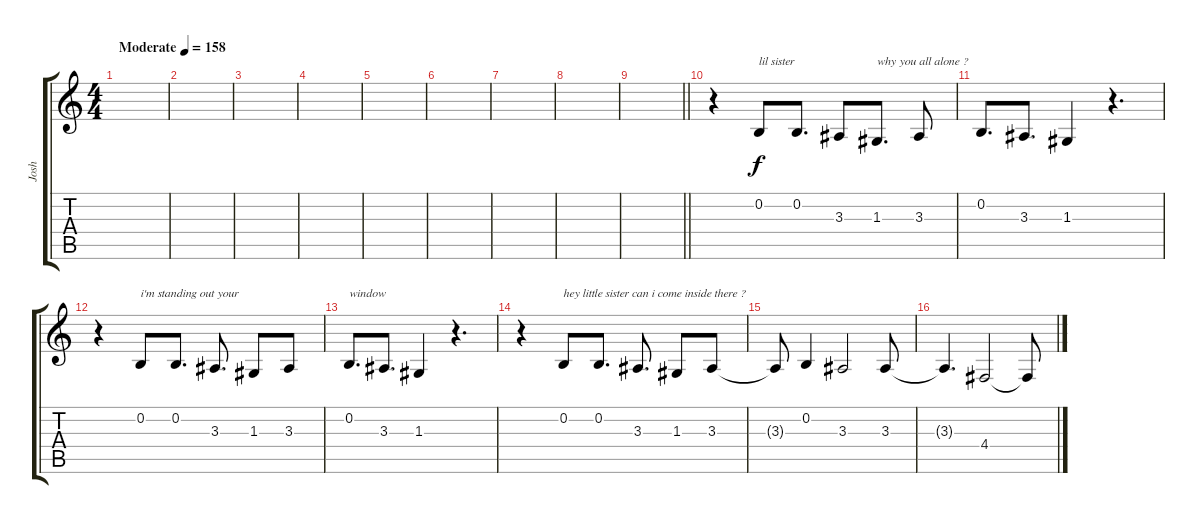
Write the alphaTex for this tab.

\track ("Josh" "Josh") {instrument synthvoice}
\staff {score tabs}
\tuning (E4 B3 G3 D3 A2 E2) {hide}
\ts (4 4)
\tempo (158 "Moderate")
\clef g2
\ks c
|
|
|
|
|
|
|
|
\barLineRight lightlight
|
r.4 0.2.8{txt "lil sister"} 0.2.8{d} 3.3.8 1.3.8{d txt "why you all alone ?"} 3.3.8 |
0.2.8{d} 3.3.8{d} 1.3.4 r.4{d} |
r.4 0.2.8{txt "i'm standing out your"} 0.2.8{d} 3.3.8{d} 1.3.8 3.3.8 |
0.2.8{d txt "window"} 3.3.8{d} 1.3.4 r.4{d} |
r.4 0.2.8{txt "hey little sister can i come inside there ?"} 0.2.8{d} 3.3.8{d} 1.3.8 3.3.8 |
3.3{t}.8 0.2.4 3.3.2 3.3.8 |
3.3{t}.4{d} 4.4.2 4.4{t}.8
